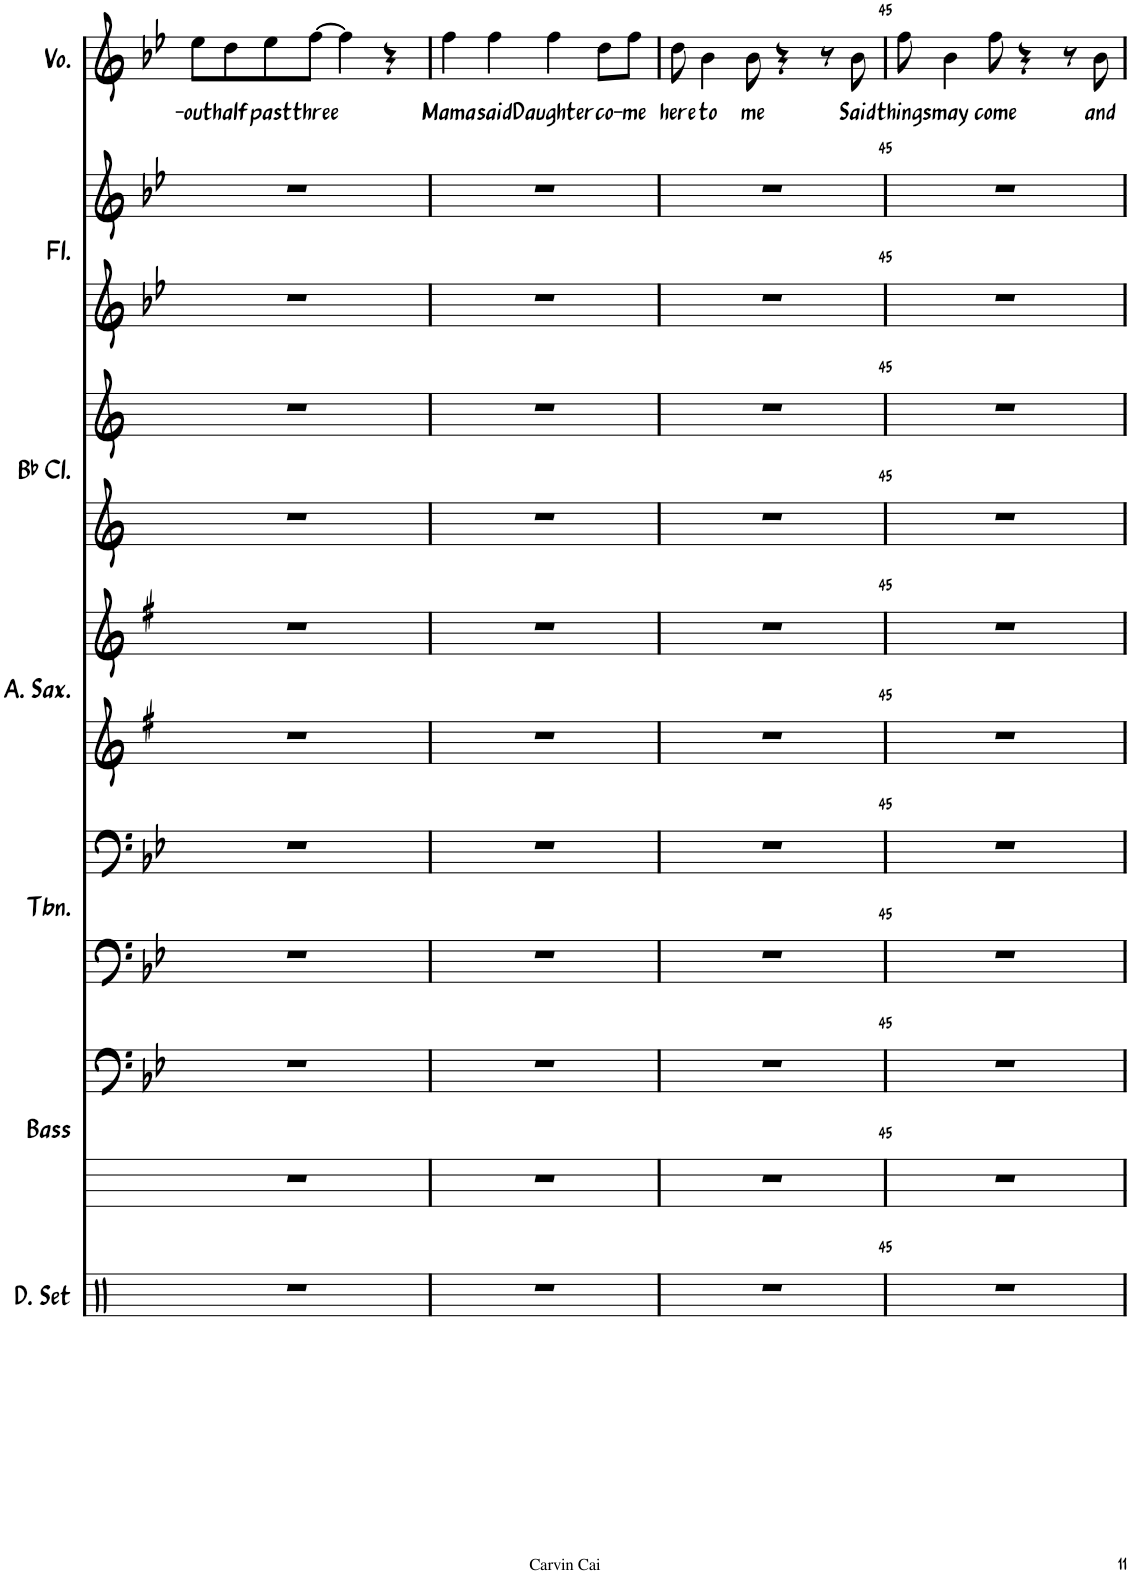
**kern	**kern	**kern	**kern	**kern	**kern	**kern	**kern	**kern	**kern	**kern	**kern	**text
*part7	*part6	*part6	*part5	*part5	*part4	*part4	*part3	*part3	*part2	*part2	*part1	*part1
*staff12	*staff11	*staff10	*staff9	*staff8	*staff7	*staff6	*staff5	*staff4	*staff3	*staff2	*staff1	*staff1
*I"架子鼓	*I"原音贝斯	*	*I"长号	*	*I"中音萨克斯	*	*I"降B调单簧管	*	*I"长笛	*	*I"人声	*
!!LO:PB:g=z
*clefX	*	*clefF4	*clefF4	*clefF4	*clefG2	*clefG2	*clefG2	*clefG2	*clefG2	*clefG2	*clefG2	*
*	*Trd7c12	*Trd7c12	*	*	*Trd5c9	*Trd5c9	*Trd1c2	*Trd1c2	*	*	*	*
*k[]	*k[b-e-]	*k[b-e-]	*k[b-e-]	*k[b-e-]	*k[f#]	*k[f#]	*k[]	*k[]	*k[b-e-]	*k[b-e-]	*k[b-e-]	*
*M4/4	*M4/4	*M4/4	*M4/4	*M4/4	*M4/4	*M4/4	*M4/4	*M4/4	*M4/4	*M4/4	*M4/4	*
=42	=42	=42	=42	=42	=42	=42	=42	=42	=42	=42	=42	=42
!	!	!	!	!	!	!	!	!	!	!	!	!LO:LY:b
1r	1r	1r	1r	1r	1r	1r	1r	1r	1r	1r	8ee-\L	-out
!	!	!	!	!	!	!	!	!	!	!	!	!LO:LY:b
.	.	.	.	.	.	.	.	.	.	.	8dd\	half
!	!	!	!	!	!	!	!	!	!	!	!	!LO:LY:b
.	.	.	.	.	.	.	.	.	.	.	8ee-\	past
!	!	!	!	!	!	!	!	!	!	!	!	!LO:LY:b
.	.	.	.	.	.	.	.	.	.	.	[8ff\J	three
.	.	.	.	.	.	.	.	.	.	.	4ff\]	.
.	.	.	.	.	.	.	.	.	.	.	4r	.
=43	=43	=43	=43	=43	=43	=43	=43	=43	=43	=43	=43	=43
!	!	!	!	!	!	!	!	!	!	!	!	!LO:LY:b
1r	1r	1r	1r	1r	1r	1r	1r	1r	1r	1r	4ff\	Mama
!	!	!	!	!	!	!	!	!	!	!	!	!LO:LY:b
.	.	.	.	.	.	.	.	.	.	.	4ff\	said
!	!	!	!	!	!	!	!	!	!	!	!	!LO:LY:b
.	.	.	.	.	.	.	.	.	.	.	4ff\	Daughter
!	!	!	!	!	!	!	!	!	!	!	!	!LO:LY:b
.	.	.	.	.	.	.	.	.	.	.	8dd\L	co-
!	!	!	!	!	!	!	!	!	!	!	!	!LO:LY:b
.	.	.	.	.	.	.	.	.	.	.	8ff\J	-me
=44	=44	=44	=44	=44	=44	=44	=44	=44	=44	=44	=44	=44
!	!	!	!	!	!	!	!	!	!	!	!	!LO:LY:b
1r	1r	1r	1r	1r	1r	1r	1r	1r	1r	1r	8dd\	here
!	!	!	!	!	!	!	!	!	!	!	!	!LO:LY:b
.	.	.	.	.	.	.	.	.	.	.	4b-\	to
!	!	!	!	!	!	!	!	!	!	!	!	!LO:LY:b
.	.	.	.	.	.	.	.	.	.	.	8b-\	me
.	.	.	.	.	.	.	.	.	.	.	4r	.
.	.	.	.	.	.	.	.	.	.	.	8r	.
!	!	!	!	!	!	!	!	!	!	!	!	!LO:LY:b
.	.	.	.	.	.	.	.	.	.	.	8b-\	Said
=45	=45	=45	=45	=45	=45	=45	=45	=45	=45	=45	=45	=45
!	!	!	!	!	!	!	!	!	!	!	!	!LO:LY:b
1r	1r	1r	1r	1r	1r	1r	1r	1r	1r	1r	8ff\	things
!	!	!	!	!	!	!	!	!	!	!	!	!LO:LY:b
.	.	.	.	.	.	.	.	.	.	.	4b-\	may
!	!	!	!	!	!	!	!	!	!	!	!	!LO:LY:b
.	.	.	.	.	.	.	.	.	.	.	8ff\	come
.	.	.	.	.	.	.	.	.	.	.	4r	.
.	.	.	.	.	.	.	.	.	.	.	8r	.
!	!	!	!	!	!	!	!	!	!	!	!	!LO:LY:b
.	.	.	.	.	.	.	.	.	.	.	8b-\	and
=	=	=	=	=	=	=	=	=	=	=	=	=
*-	*-	*-	*-	*-	*-	*-	*-	*-	*-	*-	*-	*-
